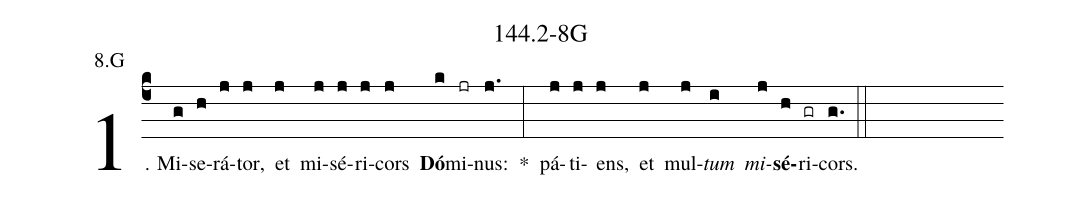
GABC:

name: 144.2-8G;
annotation: 8.G;
%%
(c4)1. Mi(g)se(h)rá(j)tor,(j) et(j) mi(j)sé(j)ri(j)cors(j) <b>Dó</b>(k)mi(jr)nus:(j.) *(:) pá(j)ti(j)ens,(j) et(j) mul(j)<i>tum</i>(i) <i>mi</i>(j)<b>sé</b>(h)ri(gr)cors.(g.) (::)
